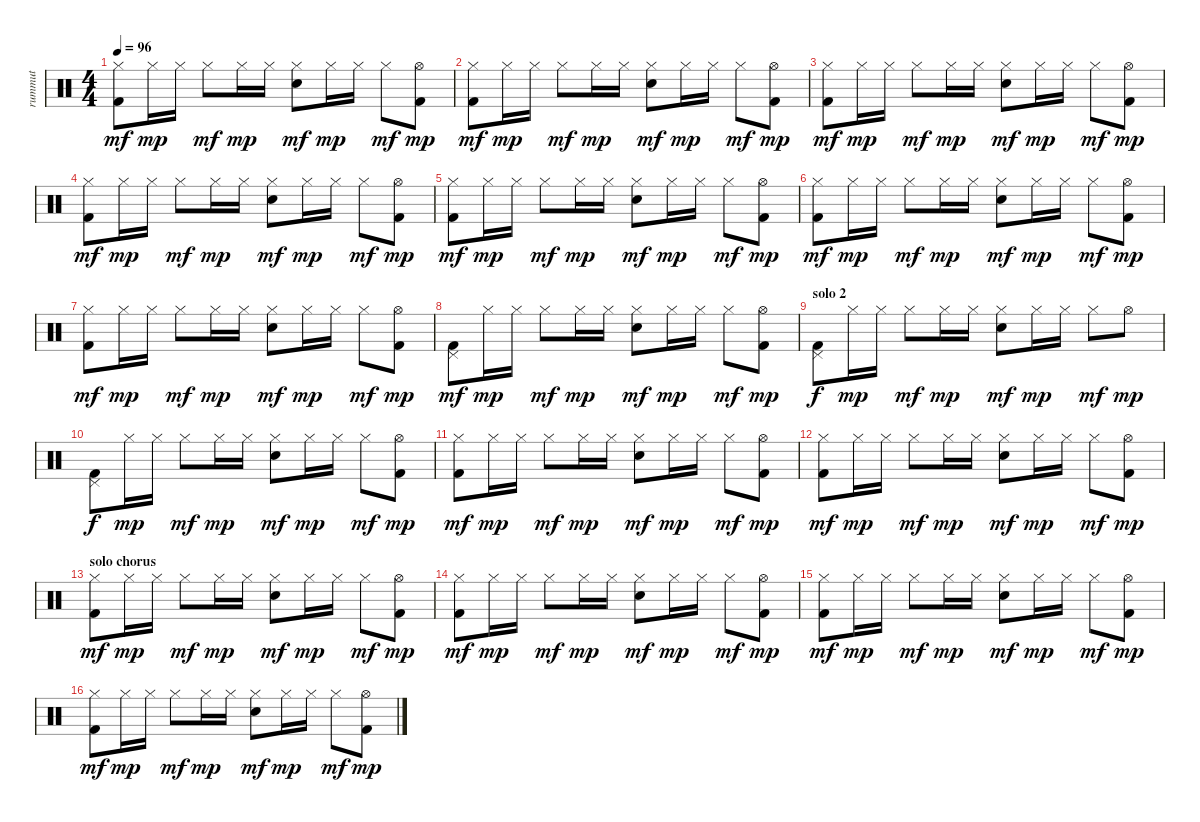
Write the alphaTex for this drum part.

\track ("rummut" "rummut") {instrument percussion}
\staff {score}
\articulation defaults
\ts (4 4)
\tempo 96
\clef neutral
\ks c
("Kick (hit) 2" "Hi-Hat (closed)").8{dy mf} "Hi-Hat (closed)".16{dy mp} "Hi-Hat (closed)".16 "Hi-Hat (closed)".8{dy mf} "Hi-Hat (closed)".16{dy mp} "Hi-Hat (closed)".16 ("Hi-Hat (closed)" "Snare (hit) 2").8{dy mf} "Hi-Hat (closed)".16{dy mp} "Hi-Hat (closed)".16 "Hi-Hat (closed)".8{dy mf} ("Kick (hit) 2" "Hi-Hat (open)").8{dy mp} |
("Kick (hit) 2" "Hi-Hat (closed)").8{dy mf} "Hi-Hat (closed)".16{dy mp} "Hi-Hat (closed)".16 "Hi-Hat (closed)".8{dy mf} "Hi-Hat (closed)".16{dy mp} "Hi-Hat (closed)".16 ("Hi-Hat (closed)" "Snare (hit) 2").8{dy mf} "Hi-Hat (closed)".16{dy mp} "Hi-Hat (closed)".16 "Hi-Hat (closed)".8{dy mf} ("Kick (hit) 2" "Hi-Hat (open)").8{dy mp} |
("Kick (hit) 2" "Hi-Hat (closed)").8{dy mf} "Hi-Hat (closed)".16{dy mp} "Hi-Hat (closed)".16 "Hi-Hat (closed)".8{dy mf} "Hi-Hat (closed)".16{dy mp} "Hi-Hat (closed)".16 ("Hi-Hat (closed)" "Snare (hit) 2").8{dy mf} "Hi-Hat (closed)".16{dy mp} "Hi-Hat (closed)".16 "Hi-Hat (closed)".8{dy mf} ("Kick (hit) 2" "Hi-Hat (open)").8{dy mp} |
("Kick (hit) 2" "Hi-Hat (closed)").8{dy mf} "Hi-Hat (closed)".16{dy mp} "Hi-Hat (closed)".16 "Hi-Hat (closed)".8{dy mf} "Hi-Hat (closed)".16{dy mp} "Hi-Hat (closed)".16 ("Hi-Hat (closed)" "Snare (hit) 2").8{dy mf} "Hi-Hat (closed)".16{dy mp} "Hi-Hat (closed)".16 "Hi-Hat (closed)".8{dy mf} ("Kick (hit) 2" "Hi-Hat (open)").8{dy mp} |
("Kick (hit) 2" "Hi-Hat (closed)").8{dy mf} "Hi-Hat (closed)".16{dy mp} "Hi-Hat (closed)".16 "Hi-Hat (closed)".8{dy mf} "Hi-Hat (closed)".16{dy mp} "Hi-Hat (closed)".16 ("Hi-Hat (closed)" "Snare (hit) 2").8{dy mf} "Hi-Hat (closed)".16{dy mp} "Hi-Hat (closed)".16 "Hi-Hat (closed)".8{dy mf} ("Kick (hit) 2" "Hi-Hat (open)").8{dy mp} |
("Kick (hit) 2" "Hi-Hat (closed)").8{dy mf} "Hi-Hat (closed)".16{dy mp} "Hi-Hat (closed)".16 "Hi-Hat (closed)".8{dy mf} "Hi-Hat (closed)".16{dy mp} "Hi-Hat (closed)".16 ("Hi-Hat (closed)" "Snare (hit) 2").8{dy mf} "Hi-Hat (closed)".16{dy mp} "Hi-Hat (closed)".16 "Hi-Hat (closed)".8{dy mf} ("Kick (hit) 2" "Hi-Hat (open)").8{dy mp} |
("Kick (hit) 2" "Hi-Hat (closed)").8{dy mf} "Hi-Hat (closed)".16{dy mp} "Hi-Hat (closed)".16 "Hi-Hat (closed)".8{dy mf} "Hi-Hat (closed)".16{dy mp} "Hi-Hat (closed)".16 ("Hi-Hat (closed)" "Snare (hit) 2").8{dy mf} "Hi-Hat (closed)".16{dy mp} "Hi-Hat (closed)".16 "Hi-Hat (closed)".8{dy mf} ("Kick (hit) 2" "Hi-Hat (open)").8{dy mp} |
("Kick (hit) 2" "Pedal Hi-Hat (hit)").8{dy mf} "Hi-Hat (closed)".16{dy mp} "Hi-Hat (closed)".16 "Hi-Hat (closed)".8{dy mf} "Hi-Hat (closed)".16{dy mp} "Hi-Hat (closed)".16 ("Hi-Hat (closed)" "Snare (hit) 2").8{dy mf} "Hi-Hat (closed)".16{dy mp} "Hi-Hat (closed)".16 "Hi-Hat (closed)".8{dy mf} ("Kick (hit) 2" "Hi-Hat (open)").8{dy mp} |
\section ("" "solo 2")
("Kick (hit) 2" "Pedal Hi-Hat (hit)").8{dy f} "Hi-Hat (closed)".16{dy mp} "Hi-Hat (closed)".16 "Hi-Hat (closed)".8{dy mf} "Hi-Hat (closed)".16{dy mp} "Hi-Hat (closed)".16 ("Hi-Hat (closed)" "Snare (hit) 2").8{dy mf} "Hi-Hat (closed)".16{dy mp} "Hi-Hat (closed)".16 "Hi-Hat (closed)".8{dy mf} "Hi-Hat (open)".8{dy mp} |
("Kick (hit) 2" "Pedal Hi-Hat (hit)").8{dy f} "Hi-Hat (closed)".16{dy mp} "Hi-Hat (closed)".16 "Hi-Hat (closed)".8{dy mf} "Hi-Hat (closed)".16{dy mp} "Hi-Hat (closed)".16 ("Hi-Hat (closed)" "Snare (hit) 2").8{dy mf} "Hi-Hat (closed)".16{dy mp} "Hi-Hat (closed)".16 "Hi-Hat (closed)".8{dy mf} ("Kick (hit) 2" "Hi-Hat (open)").8{dy mp} |
("Kick (hit) 2" "Hi-Hat (closed)").8{dy mf} "Hi-Hat (closed)".16{dy mp} "Hi-Hat (closed)".16 "Hi-Hat (closed)".8{dy mf} "Hi-Hat (closed)".16{dy mp} "Hi-Hat (closed)".16 ("Hi-Hat (closed)" "Snare (hit) 2").8{dy mf} "Hi-Hat (closed)".16{dy mp} "Hi-Hat (closed)".16 "Hi-Hat (closed)".8{dy mf} ("Kick (hit) 2" "Hi-Hat (open)").8{dy mp} |
("Kick (hit) 2" "Hi-Hat (closed)").8{dy mf} "Hi-Hat (closed)".16{dy mp} "Hi-Hat (closed)".16 "Hi-Hat (closed)".8{dy mf} "Hi-Hat (closed)".16{dy mp} "Hi-Hat (closed)".16 ("Hi-Hat (closed)" "Snare (hit) 2").8{dy mf} "Hi-Hat (closed)".16{dy mp} "Hi-Hat (closed)".16 "Hi-Hat (closed)".8{dy mf} ("Kick (hit) 2" "Hi-Hat (open)").8{dy mp} |
\section ("" "solo chorus")
("Kick (hit) 2" "Hi-Hat (closed)").8{dy mf} "Hi-Hat (closed)".16{dy mp} "Hi-Hat (closed)".16 "Hi-Hat (closed)".8{dy mf} "Hi-Hat (closed)".16{dy mp} "Hi-Hat (closed)".16 ("Hi-Hat (closed)" "Snare (hit) 2").8{dy mf} "Hi-Hat (closed)".16{dy mp} "Hi-Hat (closed)".16 "Hi-Hat (closed)".8{dy mf} ("Kick (hit) 2" "Hi-Hat (open)").8{dy mp} |
("Kick (hit) 2" "Hi-Hat (closed)").8{dy mf} "Hi-Hat (closed)".16{dy mp} "Hi-Hat (closed)".16 "Hi-Hat (closed)".8{dy mf} "Hi-Hat (closed)".16{dy mp} "Hi-Hat (closed)".16 ("Hi-Hat (closed)" "Snare (hit) 2").8{dy mf} "Hi-Hat (closed)".16{dy mp} "Hi-Hat (closed)".16 "Hi-Hat (closed)".8{dy mf} ("Kick (hit) 2" "Hi-Hat (open)").8{dy mp} |
("Kick (hit) 2" "Hi-Hat (closed)").8{dy mf} "Hi-Hat (closed)".16{dy mp} "Hi-Hat (closed)".16 "Hi-Hat (closed)".8{dy mf} "Hi-Hat (closed)".16{dy mp} "Hi-Hat (closed)".16 ("Hi-Hat (closed)" "Snare (hit) 2").8{dy mf} "Hi-Hat (closed)".16{dy mp} "Hi-Hat (closed)".16 "Hi-Hat (closed)".8{dy mf} ("Kick (hit) 2" "Hi-Hat (open)").8{dy mp} |
("Kick (hit) 2" "Hi-Hat (closed)").8{dy mf} "Hi-Hat (closed)".16{dy mp} "Hi-Hat (closed)".16 "Hi-Hat (closed)".8{dy mf} "Hi-Hat (closed)".16{dy mp} "Hi-Hat (closed)".16 ("Hi-Hat (closed)" "Snare (hit) 2").8{dy mf} "Hi-Hat (closed)".16{dy mp} "Hi-Hat (closed)".16 "Hi-Hat (closed)".8{dy mf} ("Kick (hit) 2" "Hi-Hat (open)").8{dy mp}
